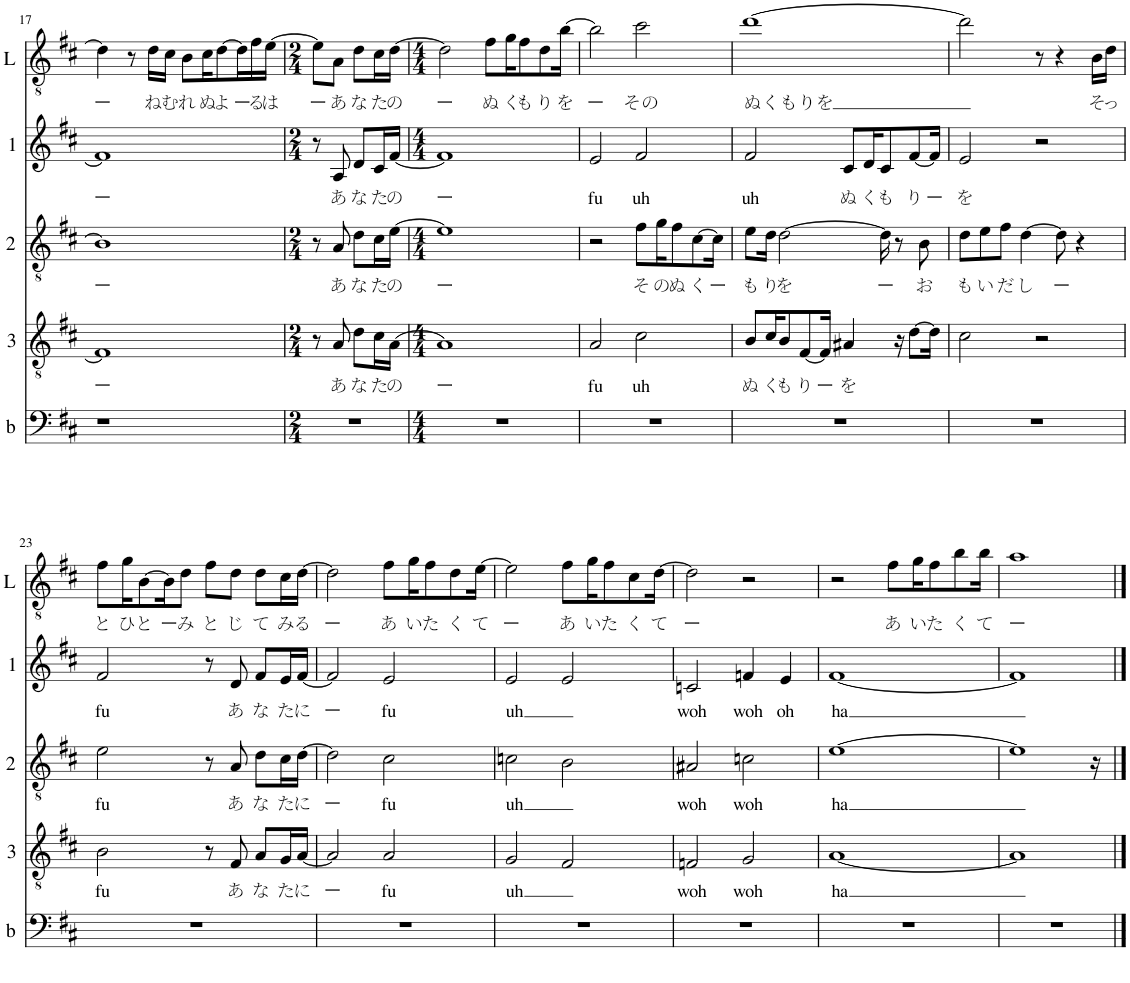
**kern	**kern	**text	**kern	**text	**kern	**text	**kern	**text
*part5	*part4	*part4	*part3	*part3	*part2	*part2	*part1	*part1
*staff5	*staff4	*staff4	*staff3	*staff3	*staff2	*staff2	*staff1	*staff1
*I"Bass	*I"3rd	*	*I"2nd	*	*I"1st	*	*I"Lead	*
*I'b	*	*	*	*	*	*	*I'L	*
!!LO:PB:g=z
*clefF4	*clefGv2	*	*clefGv2	*	*clefG2	*	*clefGv2	*
*k[f#c#]	*k[f#c#]	*	*k[f#c#]	*	*k[f#c#]	*	*k[f#c#]	*
*M4/4	*M4/4	*	*M4/4	*	*M4/4	*	*M4/4	*
=17	=17	=17	=17	=17	=17	=17	=17	=17
!	!	!LO:LY:b	!	!LO:LY:b	!	!LO:LY:b	!	!LO:LY:b
1r	1F#]	ー	1B]	ー	1f#]	ー	4d\]	ー
.	.	.	.	.	.	.	8r	.
!	!	!	!	!	!	!	!	!LO:LY:b
.	.	.	.	.	.	.	16d\LL	ね
!	!	!	!	!	!	!	!	!LO:LY:b
.	.	.	.	.	.	.	16c#\JJ	む
!	!	!	!	!	!	!	!	!LO:LY:b
.	.	.	.	.	.	.	8B\L	れ
!	!	!	!	!	!	!	!	!LO:LY:b
.	.	.	.	.	.	.	16c#\K	ぬ
!	!	!	!	!	!	!	!	!LO:LY:b
.	.	.	.	.	.	.	[8d\	よ
!	!	!	!	!	!	!	!	!LO:LY:b
.	.	.	.	.	.	.	16d\L]	ー
!	!	!	!	!	!	!	!	!LO:LY:b
.	.	.	.	.	.	.	16f#\	る
!	!	!	!	!	!	!	!	!LO:LY:b
.	.	.	.	.	.	.	[16e\JJ	は
=18	=18	=18	=18	=18	=18	=18	=18	=18
*M2/4	*M2/4	*	*M2/4	*	*M2/4	*	*M2/4	*
!	!	!	!	!	!	!	!	!LO:LY:b
2r	8r	.	8r	.	8r	.	8e\L]	ー
!	!	!LO:LY:b	!	!LO:LY:b	!	!LO:LY:b	!	!LO:LY:b
.	8A/	あ	8A/	あ	8A/	あ	8A\J	あ
!	!	!LO:LY:b	!	!LO:LY:b	!	!LO:LY:b	!	!LO:LY:b
.	8d\L	な	8d\L	な	8d/L	な	8d\L	な
!	!	!LO:LY:b	!	!LO:LY:b	!	!LO:LY:b	!	!LO:LY:b
.	16c#\L	た	16c#\L	た	16c#/L	た	16c#\L	た
!	!	!LO:LY:b	!	!LO:LY:b	!	!LO:LY:b	!	!LO:LY:b
.	[16A\JJ	の	[16e\JJ	の	[16f#/JJ	の	[16d\JJ	の
=19	=19	=19	=19	=19	=19	=19	=19	=19
*M4/4	*M4/4	*	*M4/4	*	*M4/4	*	*M4/4	*
!	!	!LO:LY:b	!	!LO:LY:b	!	!LO:LY:b	!	!LO:LY:b
1r	1A]	ー	1e]	ー	1f#]	ー	2d\]	ー
!	!	!	!	!	!	!	!	!LO:LY:b
.	.	.	.	.	.	.	8f#\L	ぬ
!	!	!	!	!	!	!	!	!LO:LY:b
.	.	.	.	.	.	.	16g\K	く
!	!	!	!	!	!	!	!	!LO:LY:b
.	.	.	.	.	.	.	8f#\	も
!	!	!	!	!	!	!	!	!LO:LY:b
.	.	.	.	.	.	.	8d\	り
!	!	!	!	!	!	!	!	!LO:LY:b
.	.	.	.	.	.	.	[16b\Jk	を
=20	=20	=20	=20	=20	=20	=20	=20	=20
!	!	!LO:LY:b	!	!	!	!LO:LY:b	!	!LO:LY:b
1r	2A/	fu	2r	.	2e/	fu	2b\]	ー
!	!	!LO:LY:b	!	!LO:LY:b	!	!LO:LY:b	!	!LO:LY:b
.	2c#\	uh	8f#\L	そ	2f#/	uh	2cc#\	その
!	!	!	!	!LO:LY:b	!	!	!	!
.	.	.	16g\K	の	.	.	.	.
!	!	!	!	!LO:LY:b	!	!	!	!
.	.	.	8f#\	ぬ	.	.	.	.
!	!	!	!	!LO:LY:b	!	!	!	!
.	.	.	[8c#\	く	.	.	.	.
!	!	!	!	!LO:LY:b	!	!	!	!
.	.	.	16c#\Jk]	ー	.	.	.	.
=21	=21	=21	=21	=21	=21	=21	=21	=21
!	!	!LO:LY:b	!	!LO:LY:b	!	!LO:LY:b	!	!LO:LY:b
1r	8B/L	ぬ	8e\L	も	2f#/	uh	[1dd	ぬくもりを
!	!	!LO:LY:b	!	!LO:LY:b	!	!	!	!
.	16c#/K	く	16d\Jk	り	.	.	.	.
!	!	!LO:LY:b	!	!LO:LY:b	!	!	!	!
.	8B/	も	[2d\	を	.	.	.	.
!	!	!LO:LY:b	!	!	!	!	!	!
.	[8F#/	り	.	.	.	.	.	.
!	!	!LO:LY:b	!	!	!	!	!	!
.	16F#/Jk]	ー	.	.	.	.	.	.
!	!	!LO:LY:b	!	!	!	!LO:LY:b	!	!
.	4A#X/	を	.	.	8c#/L	ぬ	.	.
!	!	!	!	!	!	!LO:LY:b	!	!
.	.	.	.	.	16d/K	く	.	.
!	!	!	!	!LO:LY:b	!	!LO:LY:b	!	!
.	.	.	16d\]	ー	8c#/	も	.	.
.	16r	.	8r	.	.	.	.	.
!	!	!	!	!	!	!LO:LY:b	!	!
.	[8d\L	.	.	.	[8f#/	り	.	.
!	!	!	!	!LO:LY:b	!	!	!	!
.	.	.	8B\	お	.	.	.	.
!	!	!	!	!	!	!LO:LY:b	!	!
.	16d\Jk]	.	.	.	16f#/Jk]	ー	.	.
=22	=22	=22	=22	=22	=22	=22	=22	=22
!	!	!	!	!LO:LY:b	!	!LO:LY:b	!	!
1r	2c#\	.	8d\L	も	2e/	を	2dd\]	.
!	!	!	!	!LO:LY:b	!	!	!	!
.	.	.	8e\	い	.	.	.	.
!	!	!	!	!LO:LY:b	!	!	!	!
.	.	.	8f#\J	だ	.	.	.	.
!	!	!	!	!LO:LY:b	!	!	!	!
.	.	.	[4d\	し	.	.	.	.
.	2r	.	.	.	2r	.	8r	.
!	!	!	!	!LO:LY:b	!	!	!	!
.	.	.	8d\]	ー	.	.	4r	.
.	.	.	4r	.	.	.	.	.
!	!	!	!	!	!	!	!	!LO:LY:b
.	.	.	.	.	.	.	16B\LL	そ
!	!	!	!	!	!	!	!	!LO:LY:b
.	.	.	.	.	.	.	16d\JJ	っ
!!LO:LB:g=z
=23	=23	=23	=23	=23	=23	=23	=23	=23
!	!	!LO:LY:b	!	!LO:LY:b	!	!LO:LY:b	!	!LO:LY:b
1r	2B\	fu	2e\	fu	2f#/	fu	8f#\L	と
!	!	!	!	!	!	!	!	!LO:LY:b
.	.	.	.	.	.	.	16g\K	ひ
!	!	!	!	!	!	!	!	!LO:LY:b
.	.	.	.	.	.	.	[8B\	と
!	!	!	!	!	!	!	!	!LO:LY:b
.	.	.	.	.	.	.	16B\K]	ー
!	!	!	!	!	!	!	!	!LO:LY:b
.	.	.	.	.	.	.	8d\J	み
!	!	!	!	!	!	!	!	!LO:LY:b
.	8r	.	8r	.	8r	.	8f#\L	と
!	!	!LO:LY:b	!	!LO:LY:b	!	!LO:LY:b	!	!LO:LY:b
.	8F#/	あ	8A/	あ	8d/	あ	8d\J	じ
!	!	!LO:LY:b	!	!LO:LY:b	!	!LO:LY:b	!	!LO:LY:b
.	8A/L	な	8d\L	な	8f#/L	な	8d\L	て
!	!	!LO:LY:b	!	!LO:LY:b	!	!LO:LY:b	!	!LO:LY:b
.	16G/L	た	16c#\L	た	16e/L	た	16c#\L	み
!	!	!LO:LY:b	!	!LO:LY:b	!	!LO:LY:b	!	!LO:LY:b
.	[16A/JJ	に	[16d\JJ	に	[16f#/JJ	に	[16d\JJ	る
=24	=24	=24	=24	=24	=24	=24	=24	=24
!	!	!LO:LY:b	!	!LO:LY:b	!	!LO:LY:b	!	!LO:LY:b
1r	2A/]	ー	2d\]	ー	2f#/]	ー	2d\]	ー
!	!	!LO:LY:b	!	!LO:LY:b	!	!LO:LY:b	!	!LO:LY:b
.	2A/	fu	2c#\	fu	2e/	fu	8f#\L	あ
!	!	!	!	!	!	!	!	!LO:LY:b
.	.	.	.	.	.	.	16g\K	い
!	!	!	!	!	!	!	!	!LO:LY:b
.	.	.	.	.	.	.	8f#\	た
!	!	!	!	!	!	!	!	!LO:LY:b
.	.	.	.	.	.	.	8d\	く
!	!	!	!	!	!	!	!	!LO:LY:b
.	.	.	.	.	.	.	[16e\Jk	て
=25	=25	=25	=25	=25	=25	=25	=25	=25
!	!	!LO:LY:b	!	!LO:LY:b	!	!LO:LY:b	!	!LO:LY:b
1r	2G/	uh	2cn\	uh	2e/	uh	2e\]	ー
!	!	!	!	!	!	!	!	!LO:LY:b
.	2F#/	.	2B\	.	2e/	.	8f#\L	あ
!	!	!	!	!	!	!	!	!LO:LY:b
.	.	.	.	.	.	.	16g\K	い
!	!	!	!	!	!	!	!	!LO:LY:b
.	.	.	.	.	.	.	8f#\	た
!	!	!	!	!	!	!	!	!LO:LY:b
.	.	.	.	.	.	.	8c#\	く
!	!	!	!	!	!	!	!	!LO:LY:b
.	.	.	.	.	.	.	[16d\Jk	て
=26	=26	=26	=26	=26	=26	=26	=26	=26
!	!	!LO:LY:b	!	!LO:LY:b	!	!LO:LY:b	!	!LO:LY:b
1r	2Fn/	woh	2A#X/	woh	2cn/	woh	2d\]	ー
!	!	!LO:LY:b	!	!LO:LY:b	!	!LO:LY:b	!	!
.	2G/	woh	2cn\	woh	4fn/	woh	2r	.
!	!	!	!	!	!	!LO:LY:b	!	!
.	.	.	.	.	4e/	oh	.	.
=27	=27	=27	=27	=27	=27	=27	=27	=27
!	!	!LO:LY:b	!	!LO:LY:b	!	!LO:LY:b	!	!
1r	[1A	ha	[1e	ha	[1f#	ha	2r	.
!	!	!	!	!	!	!	!	!LO:LY:b
.	.	.	.	.	.	.	8f#\L	あ
!	!	!	!	!	!	!	!	!LO:LY:b
.	.	.	.	.	.	.	16g\K	い
!	!	!	!	!	!	!	!	!LO:LY:b
.	.	.	.	.	.	.	8f#\	た
!	!	!	!	!	!	!	!	!LO:LY:b
.	.	.	.	.	.	.	8b\	く
!	!	!	!	!	!	!	!	!LO:LY:b
.	.	.	.	.	.	.	16b\Jk	て
=28	=28	=28	=28	=28	=28	=28	=28	=28
!	!	!	!	!	!	!	!	!LO:LY:b
1r	1A]	.	1e]	.	1f#]	.	1a	ー
16ryy	16ryy	.	16r	.	16ryy	.	16ryy	.
==	==	==	==	==	==	==	==	==
*-	*-	*-	*-	*-	*-	*-	*-	*-
